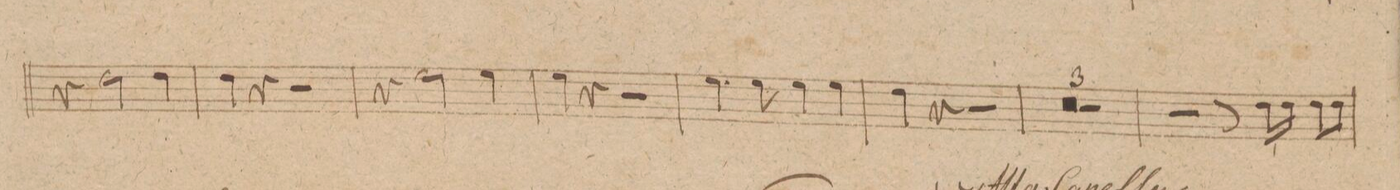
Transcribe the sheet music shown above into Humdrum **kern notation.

**kern	**dynam
*I"Corno. 2do in D.	*
*clefG2	*
*k[f#c#]	*
*met(c)	*
*M4/4	*
4r	.
2e\	.
4e\	.
=165	=165
4e\	.
4r	.
2r	.
=166	=166
4r	.
2f#\	.
4f#\	.
=167	=167
4f#\	.
4r	.
2r	.
=168	=168
4.f#\	.
8f#\	.
4f#\	.
4f#\	.
=169	=169
4e\	.
4r	.
2r	.
=170	=170
0r	.
=171	=171
=172	=172
1r	.
=173	=173
2r	.
8r	.
16e\LL	.
16e\JJ	.
8e\L	.
8e\J	.
=174	=174
*-	*-
